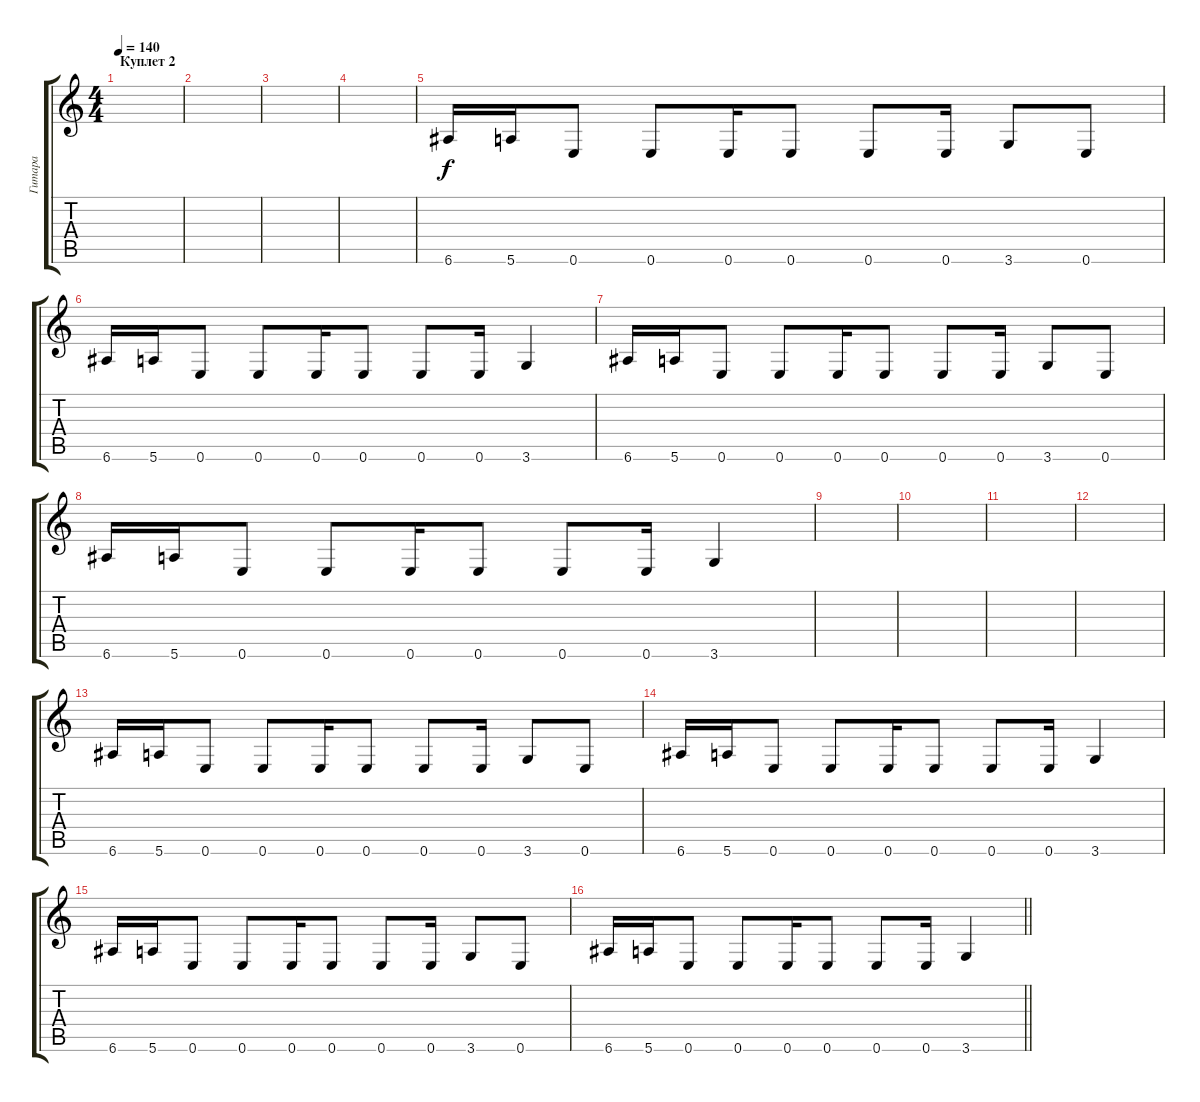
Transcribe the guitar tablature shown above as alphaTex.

\track ("Гитара" "Гитара") {instrument distortionguitar}
\staff {score tabs}
\tuning (E4 B3 G3 D3 A2 E2) {hide}
\ts (4 4)
\section ("" "Куплет 2")
\tempo 140
\clef g2
\ks c
|
|
|
|
6.6.16 5.6.16 0.6.8 0.6.8 0.6.16 0.6.8 0.6.8 0.6.16 3.6.8 0.6.8 |
6.6.16 5.6.16 0.6.8 0.6.8 0.6.16 0.6.8 0.6.8 0.6.16 3.6.4 |
6.6.16 5.6.16 0.6.8 0.6.8 0.6.16 0.6.8 0.6.8 0.6.16 3.6.8 0.6.8 |
6.6.16 5.6.16 0.6.8 0.6.8 0.6.16 0.6.8 0.6.8 0.6.16 3.6.4 |
|
|
|
|
6.6.16 5.6.16 0.6.8 0.6.8 0.6.16 0.6.8 0.6.8 0.6.16 3.6.8 0.6.8 |
6.6.16 5.6.16 0.6.8 0.6.8 0.6.16 0.6.8 0.6.8 0.6.16 3.6.4 |
6.6.16 5.6.16 0.6.8 0.6.8 0.6.16 0.6.8 0.6.8 0.6.16 3.6.8 0.6.8 |
\barLineRight lightlight
6.6.16 5.6.16 0.6.8 0.6.8 0.6.16 0.6.8 0.6.8 0.6.16 3.6.4
